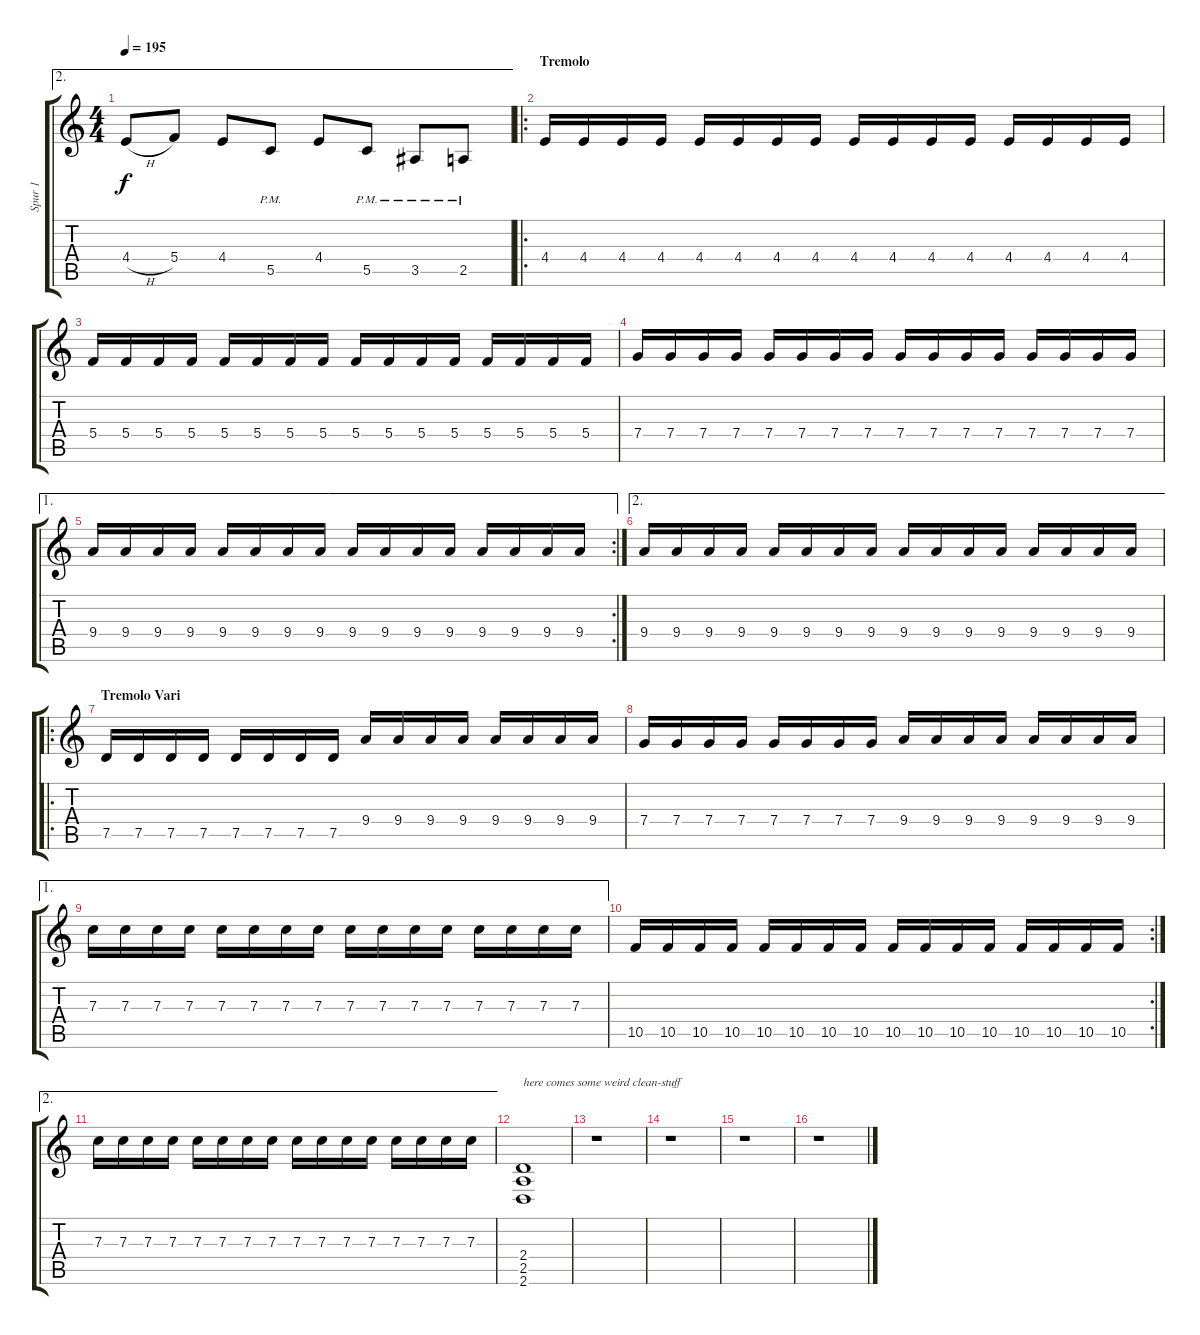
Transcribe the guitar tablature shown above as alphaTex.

\track ("Spur 1" "Spur 1") {instrument distortionguitar}
\staff {score tabs}
\tuning (D4 A3 F3 C3 G2 C2) {hide}
\ae 2
\ts (4 4)
\tempo 195
\clef g2
\ks c
4.4{h}.8{dy f} 5.4.8 4.4.8 5.5{pm}.8 4.4.8 5.5{pm}.8 3.5{pm}.8 2.5{pm}.8 |
\ro
\section ("" "Tremolo")
4.4.16 4.4.16 4.4.16 4.4.16 4.4.16 4.4.16 4.4.16 4.4.16 4.4.16 4.4.16 4.4.16 4.4.16 4.4.16 4.4.16 4.4.16 4.4.16 |
5.4.16 5.4.16 5.4.16 5.4.16 5.4.16 5.4.16 5.4.16 5.4.16 5.4.16 5.4.16 5.4.16 5.4.16 5.4.16 5.4.16 5.4.16 5.4.16 |
7.4.16 7.4.16 7.4.16 7.4.16 7.4.16 7.4.16 7.4.16 7.4.16 7.4.16 7.4.16 7.4.16 7.4.16 7.4.16 7.4.16 7.4.16 7.4.16 |
\ae 1
\rc 2
9.4.16 9.4.16 9.4.16 9.4.16 9.4.16 9.4.16 9.4.16 9.4.16 9.4.16 9.4.16 9.4.16 9.4.16 9.4.16 9.4.16 9.4.16 9.4.16 |
\ae 2
9.4.16 9.4.16 9.4.16 9.4.16 9.4.16 9.4.16 9.4.16 9.4.16 9.4.16 9.4.16 9.4.16 9.4.16 9.4.16 9.4.16 9.4.16 9.4.16 |
\ro
\section ("" "Tremolo Vari")
7.5.16 7.5.16 7.5.16 7.5.16 7.5.16 7.5.16 7.5.16 7.5.16 9.4.16 9.4.16 9.4.16 9.4.16 9.4.16 9.4.16 9.4.16 9.4.16 |
7.4.16 7.4.16 7.4.16 7.4.16 7.4.16 7.4.16 7.4.16 7.4.16 9.4.16 9.4.16 9.4.16 9.4.16 9.4.16 9.4.16 9.4.16 9.4.16 |
\ae 1
7.3.16 7.3.16 7.3.16 7.3.16 7.3.16 7.3.16 7.3.16 7.3.16 7.3.16 7.3.16 7.3.16 7.3.16 7.3.16 7.3.16 7.3.16 7.3.16 |
\rc 2
10.5.16 10.5.16 10.5.16 10.5.16 10.5.16 10.5.16 10.5.16 10.5.16 10.5.16 10.5.16 10.5.16 10.5.16 10.5.16 10.5.16 10.5.16 10.5.16 |
\ae 2
7.3.16 7.3.16 7.3.16 7.3.16 7.3.16 7.3.16 7.3.16 7.3.16 7.3.16 7.3.16 7.3.16 7.3.16 7.3.16 7.3.16 7.3.16 7.3.16 |
(2.4 2.5 2.6).1{txt "here comes some weird clean-stuff"} |
r.1 |
r.1 |
r.1 |
r.1
